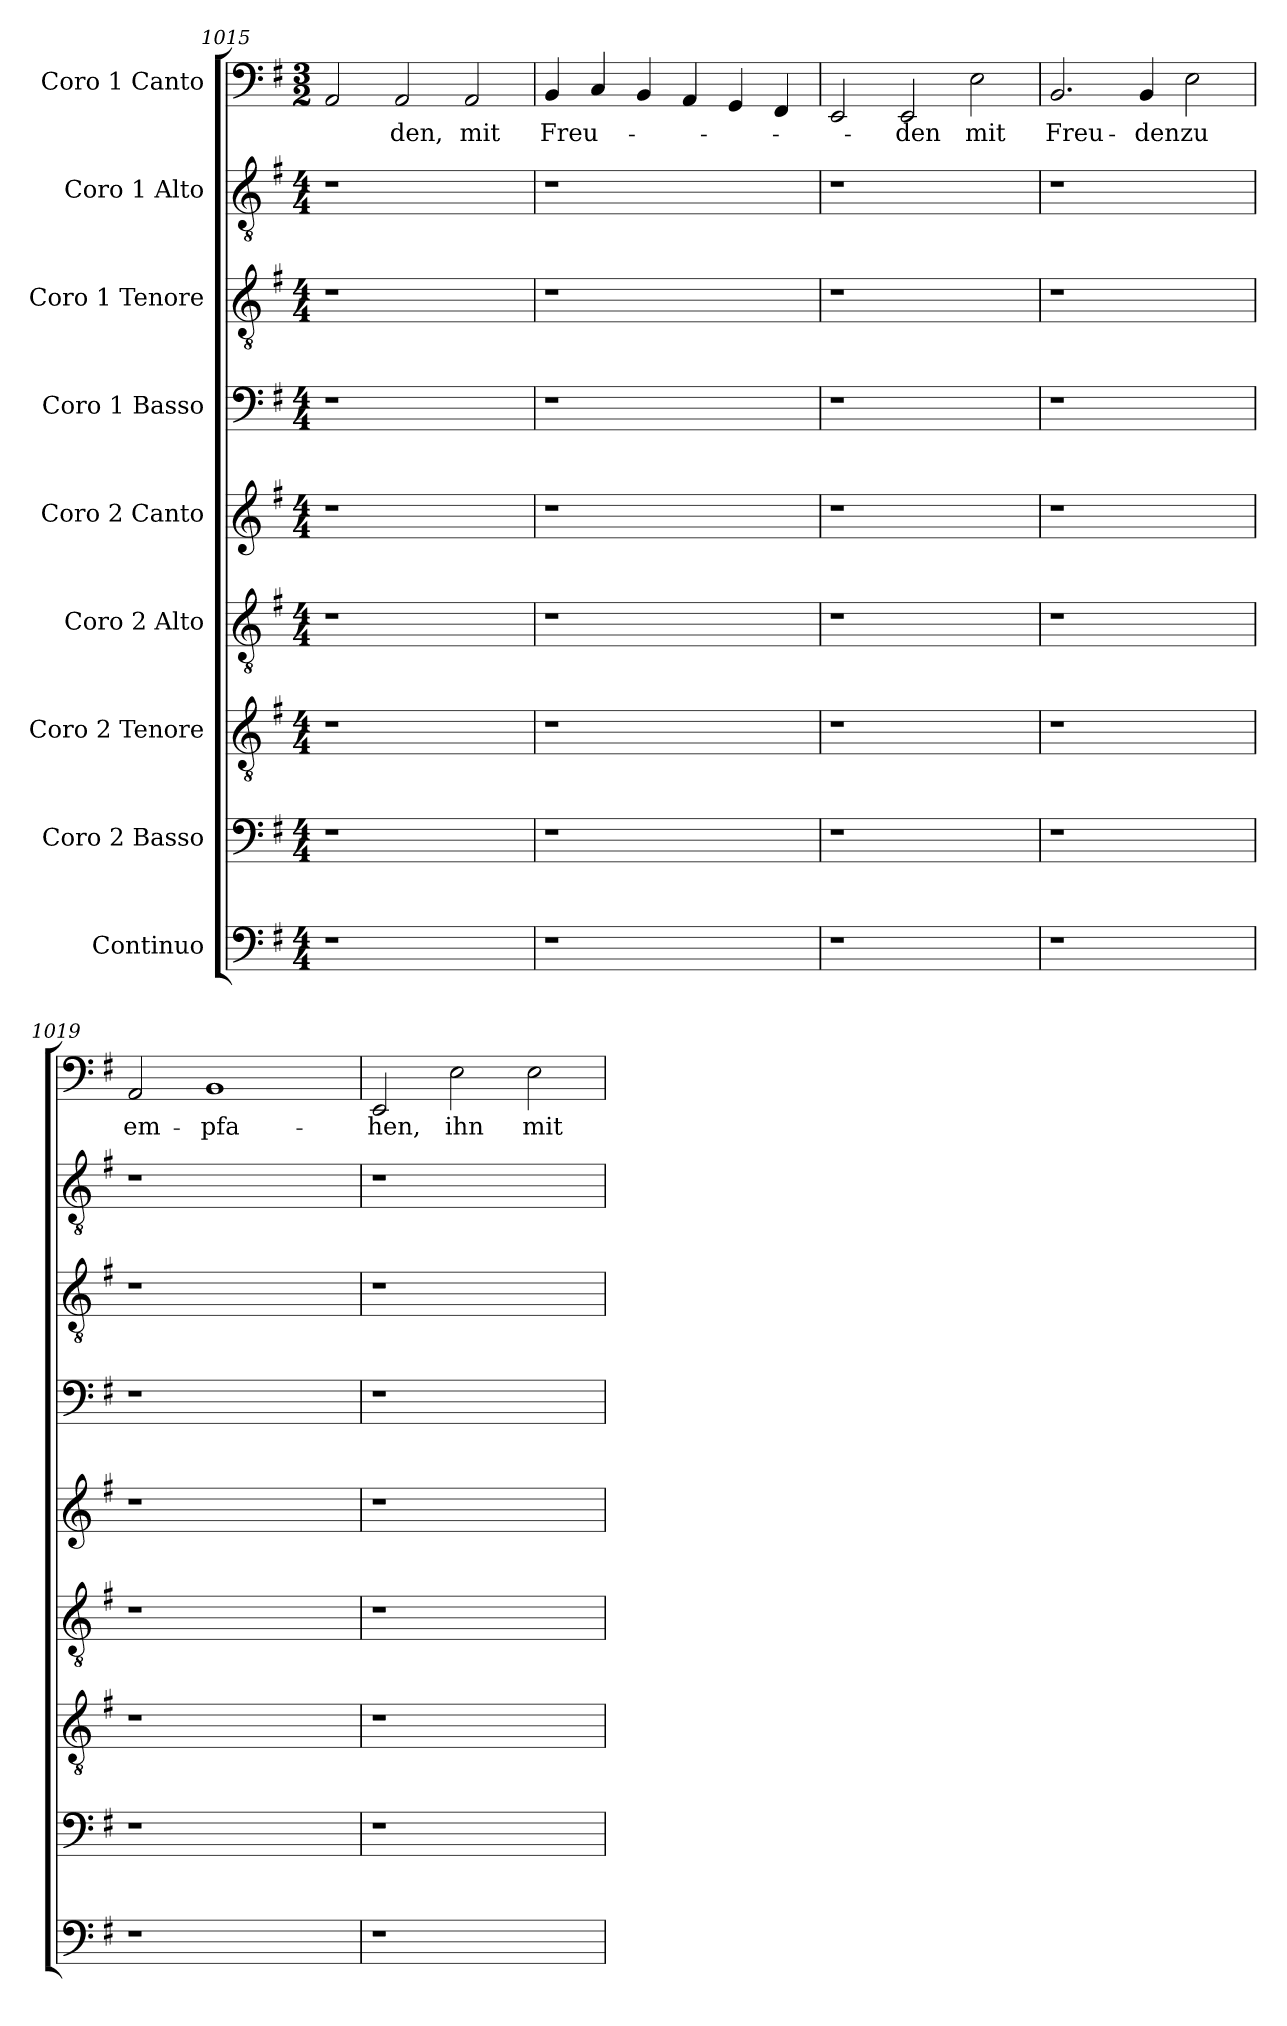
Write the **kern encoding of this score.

**kern	**kern	**kern	**kern	**kern	**kern	**kern	**kern	**kern	**text
*part9	*part8	*part7	*part6	*part5	*part4	*part3	*part2	*part1	*part1
*staff9	*staff8	*staff7	*staff6	*staff5	*staff4	*staff3	*staff2	*staff1	*staff1
*I"Continuo	*I"Coro 2  Basso	*I"Coro 2  Tenore	*I"Coro 2  Alto	*I"Coro 2  Canto	*I"Coro 1  Basso	*I"Coro 1  Tenore	*I"Coro 1  Alto	*I"Coro 1  Canto	*
*clefF4	*clefF4	*clefGv2	*clefGv2	*clefG2	*clefF4	*clefGv2	*clefGv2	*clefF4	*
*k[f#]	*k[f#]	*k[f#]	*k[f#]	*k[f#]	*k[f#]	*k[f#]	*k[f#]	*k[f#]	*
*G:	*G:	*G:	*G:	*G:	*G:	*G:	*G:	*G:	*
*M4/4	*M4/4	*M4/4	*M4/4	*M4/4	*M4/4	*M4/4	*M4/4	*M3/2	*
=1015	=1015	=1015	=1015	=1015	=1015	=1015	=1015	=1015	=1015
1r	1r	1r	1r	1r	1r	1r	1r	2AA/	.
!	!	!	!	!	!	!	!	!	!LO:LY:b:cj
.	.	.	.	.	.	.	.	2AA/	-den,
!	!	!	!	!	!	!	!	!	!LO:LY:b:cj
2ryy	2ryy	2ryy	2ryy	2ryy	2ryy	2ryy	2ryy	2AA/	mit
=1016	=1016	=1016	=1016	=1016	=1016	=1016	=1016	=1016	=1016
!	!	!	!	!	!	!	!	!	!LO:LY:b:cj
1r	1r	1r	1r	1r	1r	1r	1r	4BB/	Freu-
.	.	.	.	.	.	.	.	4C/	.
.	.	.	.	.	.	.	.	4BB/	.
.	.	.	.	.	.	.	.	4AA/	.
2ryy	2ryy	2ryy	2ryy	2ryy	2ryy	2ryy	2ryy	4GG/	.
.	.	.	.	.	.	.	.	4FF#/	.
!!LO:LB:g=z
=1017	=1017	=1017	=1017	=1017	=1017	=1017	=1017	=1017	=1017
1r	1r	1r	1r	1r	1r	1r	1r	2EE/	.
!	!	!	!	!	!	!	!	!	!LO:LY:b:cj
.	.	.	.	.	.	.	.	2EE/	-den
!	!	!	!	!	!	!	!	!	!LO:LY:b:cj
2ryy	2ryy	2ryy	2ryy	2ryy	2ryy	2ryy	2ryy	2E\	mit
=1018	=1018	=1018	=1018	=1018	=1018	=1018	=1018	=1018	=1018
!	!	!	!	!	!	!	!	!	!LO:LY:b:cj
1r	1r	1r	1r	1r	1r	1r	1r	2.BB/	Freu-
!	!	!	!	!	!	!	!	!	!LO:LY:b:cj
.	.	.	.	.	.	.	.	4BB/	-den
!	!	!	!	!	!	!	!	!	!LO:LY:b:cj
2ryy	2ryy	2ryy	2ryy	2ryy	2ryy	2ryy	2ryy	2E\	zu
=1019	=1019	=1019	=1019	=1019	=1019	=1019	=1019	=1019	=1019
!	!	!	!	!	!	!	!	!	!LO:LY:b:cj
1r	1r	1r	1r	1r	1r	1r	1r	2AA/	em-
!	!	!	!	!	!	!	!	!	!LO:LY:b:cj
.	.	.	.	.	.	.	.	1BB	-pfa-
2ryy	2ryy	2ryy	2ryy	2ryy	2ryy	2ryy	2ryy	.	.
=1020	=1020	=1020	=1020	=1020	=1020	=1020	=1020	=1020	=1020
!	!	!	!	!	!	!	!	!	!LO:LY:b:cj
1r	1r	1r	1r	1r	1r	1r	1r	2EE/	-hen,
!	!	!	!	!	!	!	!	!	!LO:LY:b:cj
.	.	.	.	.	.	.	.	2E\	ihn
!	!	!	!	!	!	!	!	!	!LO:LY:b:cj
2ryy	2ryy	2ryy	2ryy	2ryy	2ryy	2ryy	2ryy	2E\	mit
=	=	=	=	=	=	=	=	=	=
*-	*-	*-	*-	*-	*-	*-	*-	*-	*-
